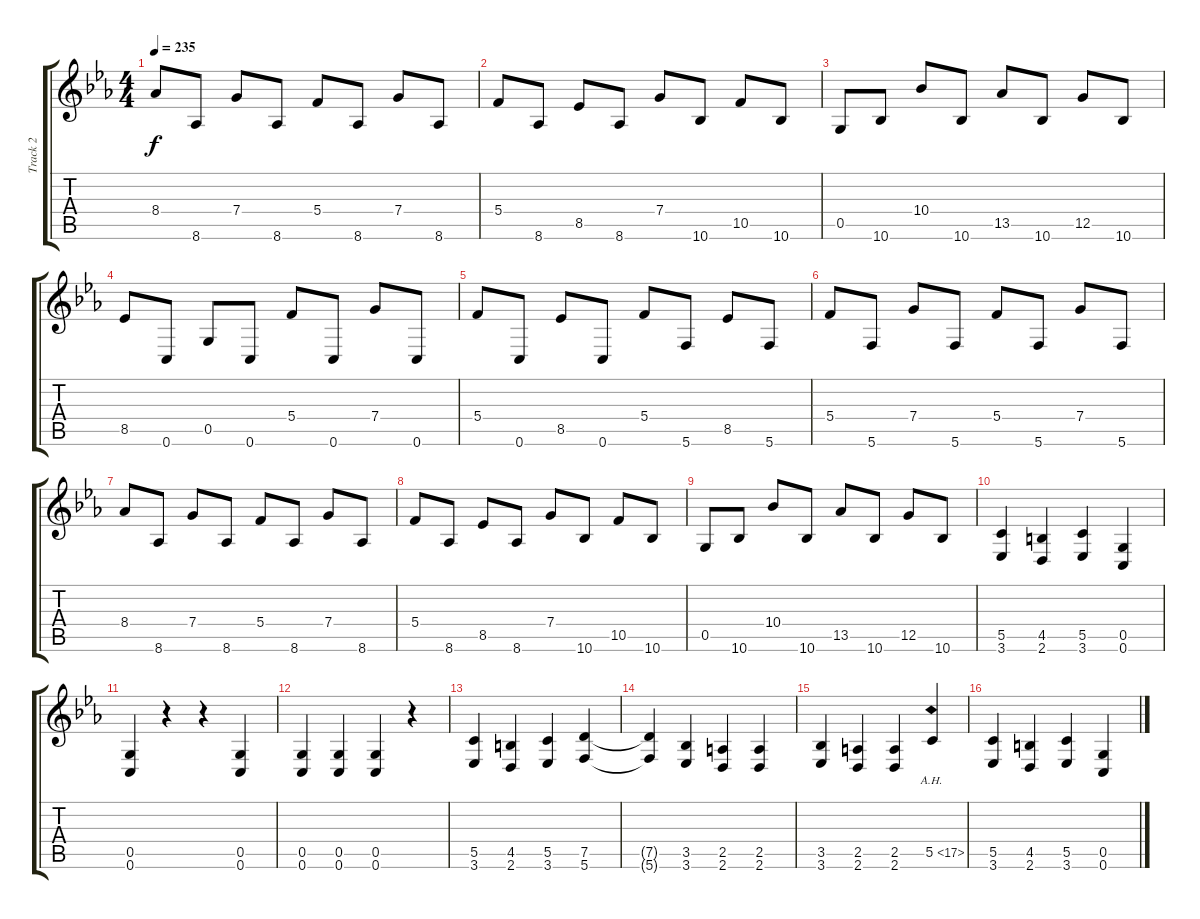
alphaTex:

\track ("Track 2" "Track 2") {instrument distortionguitar}
\staff {score tabs}
\tuning (D4 A3 F3 C3 G2 C2) {hide}
\ts (4 4)
\tempo 235
\clef g2
\ks eb
8.4.8{dy f} 8.6.8 7.4.8 8.6.8 5.4.8 8.6.8 7.4.8 8.6.8 |
5.4.8 8.6.8 8.5.8 8.6.8 7.4.8 10.6.8 10.5.8 10.6.8 |
0.5.8 10.6.8 10.4.8 10.6.8 13.5.8 10.6.8 12.5.8 10.6.8 |
8.5.8 0.6.8 0.5.8 0.6.8 5.4.8 0.6.8 7.4.8 0.6.8 |
5.4.8 0.6.8 8.5.8 0.6.8 5.4.8 5.6.8 8.5.8 5.6.8 |
5.4.8 5.6.8 7.4.8 5.6.8 5.4.8 5.6.8 7.4.8 5.6.8 |
8.4.8 8.6.8 7.4.8 8.6.8 5.4.8 8.6.8 7.4.8 8.6.8 |
5.4.8 8.6.8 8.5.8 8.6.8 7.4.8 10.6.8 10.5.8 10.6.8 |
0.5.8 10.6.8 10.4.8 10.6.8 13.5.8 10.6.8 12.5.8 10.6.8 |
(5.5 3.6).4 (4.5 2.6).4 (5.5 3.6).4 (0.5 0.6).4 |
(0.5 0.6).4 r.4 r.4 (0.5 0.6).4 |
(0.5 0.6).4 (0.5 0.6).4 (0.5 0.6).4 r.4 |
(5.5 3.6).4 (4.5 2.6).4 (5.5 3.6).4 (7.5 5.6).4 |
(7.5{t} 5.6{t}).4 (3.5 3.6).4 (2.5 2.6).4 (2.5 2.6).4 |
(3.5 3.6).4 (2.5 2.6).4 (2.5 2.6).4 5.5{ah 12}.4 |
(5.5 3.6).4 (4.5 2.6).4 (5.5 3.6).4 (0.5 0.6).4
